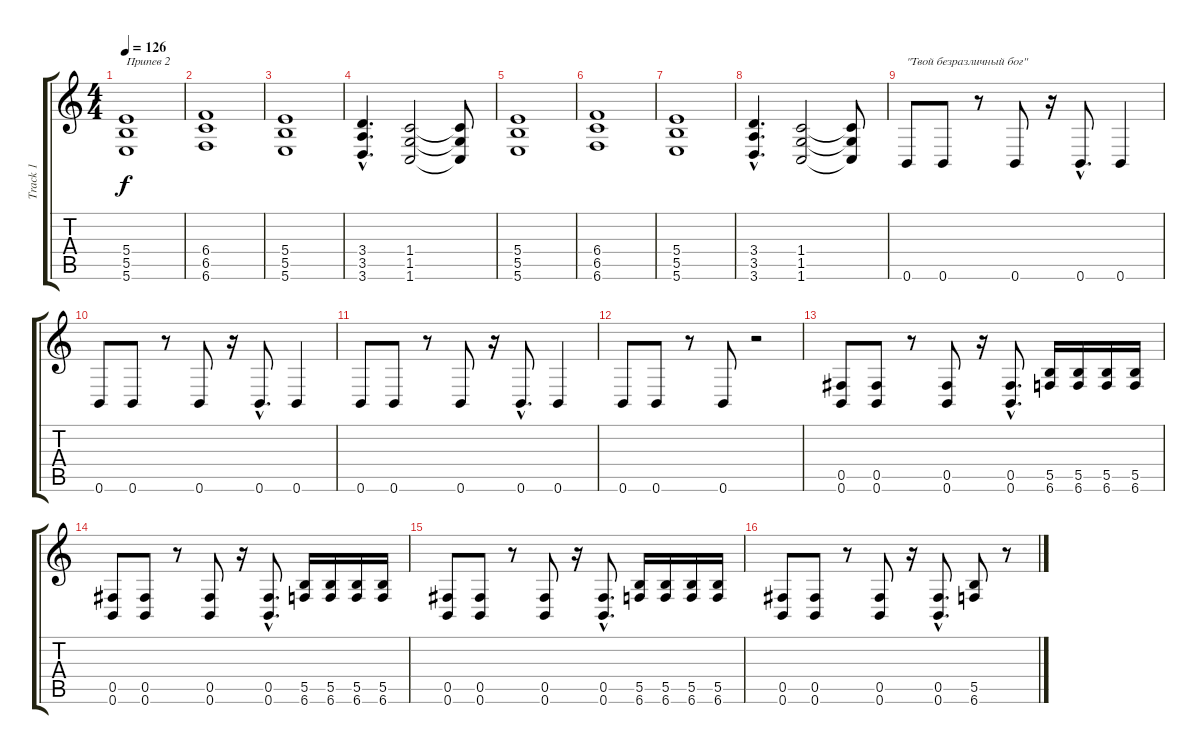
\track ("Track 1" "Track 1") {instrument acousticguitarsteel}
\staff {score tabs}
\tuning (Db4 Ab3 E3 B2 Gb2 B1) {hide}
\ts (4 4)
\tempo 126
\clef g2
\ks c
(5.4 5.5 5.6).1{txt "Припев 2" dy f} |
(6.4 6.5 6.6).1 |
(5.4 5.5 5.6).1 |
(3.4{hac} 3.5{hac} 3.6{hac}).4{d} (1.4 1.5 1.6).2 (1.4{t} 1.5{t} 1.6{t}).8 |
(5.4 5.5 5.6).1 |
(6.4 6.5 6.6).1 |
(5.4 5.5 5.6).1 |
(3.4{hac} 3.5{hac} 3.6{hac}).4{d} (1.4 1.5 1.6).2 (1.4{t} 1.5{t} 1.6{t}).8 |
0.6.8{txt "\"Твой безразличный бог\""} 0.6.8 r.8 0.6.8 r.16 0.6{hac}.8{d} 0.6.4 |
0.6.8 0.6.8 r.8 0.6.8 r.16 0.6{hac}.8{d} 0.6.4 |
0.6.8 0.6.8 r.8 0.6.8 r.16 0.6{hac}.8{d} 0.6.4 |
0.6.8 0.6.8 r.8 0.6.8 r.2 |
(0.5 0.6).8 (0.5 0.6).8 r.8 (0.5 0.6).8 r.16 (0.5{hac} 0.6{hac}).8{d} (5.5 6.6).16 (5.5 6.6).16 (5.5 6.6).16 (5.5 6.6).16 |
(0.5 0.6).8 (0.5 0.6).8 r.8 (0.5 0.6).8 r.16 (0.5{hac} 0.6{hac}).8{d} (5.5 6.6).16 (5.5 6.6).16 (5.5 6.6).16 (5.5 6.6).16 |
(0.5 0.6).8 (0.5 0.6).8 r.8 (0.5 0.6).8 r.16 (0.5{hac} 0.6{hac}).8{d} (5.5 6.6).16 (5.5 6.6).16 (5.5 6.6).16 (5.5 6.6).16 |
(0.5 0.6).8 (0.5 0.6).8 r.8 (0.5 0.6).8 r.16 (0.5{hac} 0.6{hac}).8{d} (5.5 6.6).8 r.8
